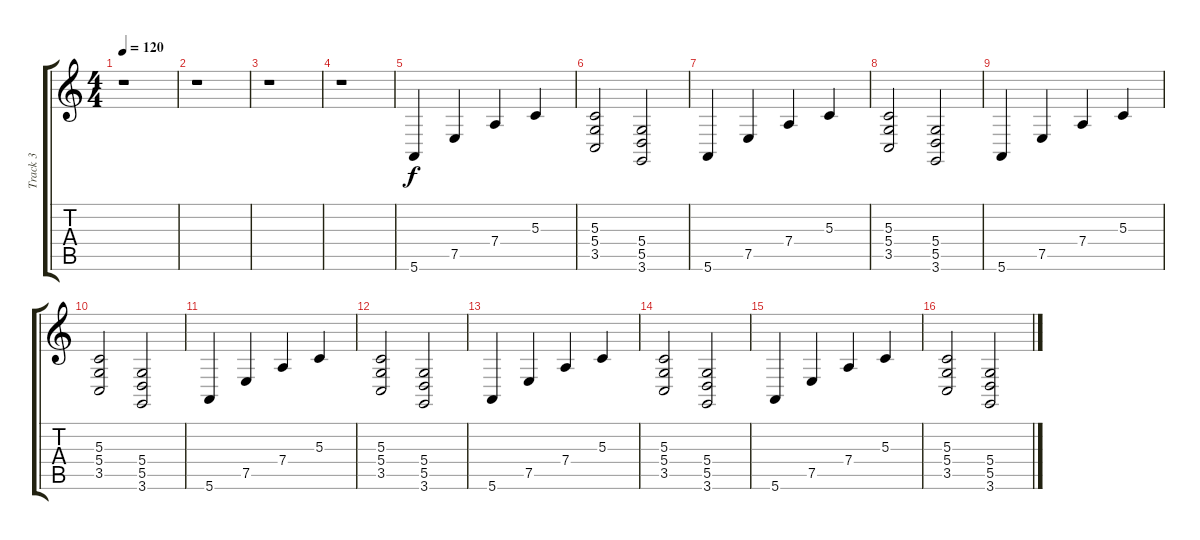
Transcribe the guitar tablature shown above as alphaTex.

\track ("Track 3" "Track 3") {instrument stringensemble2}
\staff {score tabs}
\tuning (E4 B3 G3 D3 A2 E2) {hide}
\ts (4 4)
\tempo 120
\clef g2
\ks c
r.1{dy f instrument stringensemble2} |
r.1 |
r.1 |
r.1 |
5.6.4 7.5.4 7.4.4 5.3.4 |
(5.3 5.4 3.5).2 (5.4 5.5 3.6).2 |
5.6.4 7.5.4 7.4.4 5.3.4 |
(5.3 5.4 3.5).2 (5.4 5.5 3.6).2 |
5.6.4 7.5.4 7.4.4 5.3.4 |
(5.3 5.4 3.5).2 (5.4 5.5 3.6).2 |
5.6.4 7.5.4 7.4.4 5.3.4 |
(5.3 5.4 3.5).2 (5.4 5.5 3.6).2 |
5.6.4 7.5.4 7.4.4 5.3.4 |
(5.3 5.4 3.5).2 (5.4 5.5 3.6).2 |
5.6.4 7.5.4 7.4.4 5.3.4 |
(5.3 5.4 3.5).2 (5.4 5.5 3.6).2
